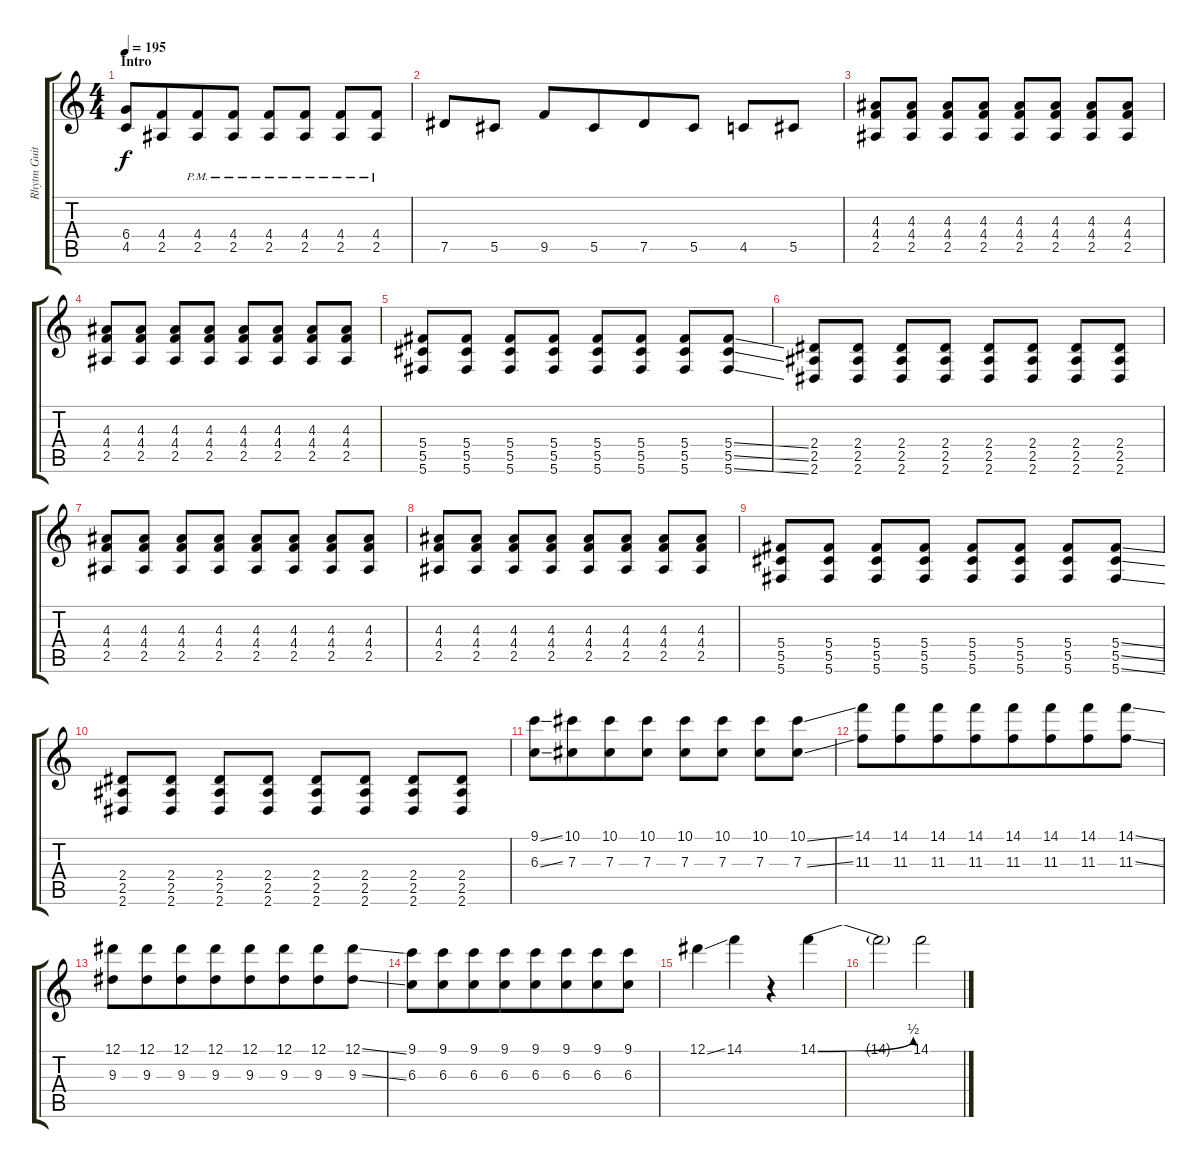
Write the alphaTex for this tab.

\track ("Rhytm Guitar" "Rhytm Guit") {instrument distortionguitar}
\staff {score tabs}
\tuning (Eb4 Bb3 Gb3 Db3 Ab2 Db2) {hide}
\ts (4 4)
\section ("" "Intro")
\tempo 195
\clef g2
\ks c
(6.4 4.5).8{dy f instrument distortionguitar beam merge} (4.4 2.5).8{beam merge} (4.4{pm} 2.5{pm}).8 (4.4{pm} 2.5{pm}).8 (4.4{pm} 2.5{pm}).8{beam merge} (4.4{pm} 2.5{pm}).8 (4.4{pm} 2.5{pm}).8 (4.4{pm} 2.5{pm}).8 |
7.5.8 5.5.8 9.5.8 5.5.8{beam merge} 7.5.8 5.5.8 4.5.8{beam merge} 5.5.8 |
(4.3 4.4 2.5).8 (4.3 4.4 2.5).8 (4.3 4.4 2.5).8 (4.3 4.4 2.5).8 (4.3 4.4 2.5).8 (4.3 4.4 2.5).8 (4.3 4.4 2.5).8{beam merge} (4.3 4.4 2.5).8 |
(4.3 4.4 2.5).8 (4.3 4.4 2.5).8 (4.3 4.4 2.5).8 (4.3 4.4 2.5).8 (4.3 4.4 2.5).8 (4.3 4.4 2.5).8 (4.3 4.4 2.5).8{beam merge} (4.3 4.4 2.5).8 |
(5.4 5.5 5.6).8 (5.4 5.5 5.6).8 (5.4 5.5 5.6).8 (5.4 5.5 5.6).8 (5.4 5.5 5.6).8 (5.4 5.5 5.6).8 (5.4 5.5 5.6).8{beam merge} (5.4{ss} 5.5{ss} 5.6{ss}).8 |
(2.4 2.5 2.6).8 (2.4 2.5 2.6).8 (2.4 2.5 2.6).8 (2.4 2.5 2.6).8 (2.4 2.5 2.6).8 (2.4 2.5 2.6).8 (2.4 2.5 2.6).8{beam merge} (2.4 2.5 2.6).8 |
(4.3 4.4 2.5).8 (4.3 4.4 2.5).8 (4.3 4.4 2.5).8 (4.3 4.4 2.5).8 (4.3 4.4 2.5).8 (4.3 4.4 2.5).8 (4.3 4.4 2.5).8{beam merge} (4.3 4.4 2.5).8 |
(4.3 4.4 2.5).8 (4.3 4.4 2.5).8 (4.3 4.4 2.5).8 (4.3 4.4 2.5).8 (4.3 4.4 2.5).8 (4.3 4.4 2.5).8 (4.3 4.4 2.5).8{beam merge} (4.3 4.4 2.5).8 |
(5.4 5.5 5.6).8 (5.4 5.5 5.6).8 (5.4 5.5 5.6).8 (5.4 5.5 5.6).8 (5.4 5.5 5.6).8 (5.4 5.5 5.6).8 (5.4 5.5 5.6).8{beam merge} (5.4{ss} 5.5{ss} 5.6{ss}).8 |
(2.4 2.5 2.6).8 (2.4 2.5 2.6).8 (2.4 2.5 2.6).8 (2.4 2.5 2.6).8 (2.4 2.5 2.6).8 (2.4 2.5 2.6).8 (2.4 2.5 2.6).8{beam merge} (2.4 2.5 2.6).8 |
(9.1{ss} 6.3{ss}).8{beam merge} (10.1 7.3).8{beam merge} (10.1 7.3).8{beam merge} (10.1 7.3).8 (10.1 7.3).8{beam merge} (10.1 7.3).8 (10.1 7.3).8 (10.1{ss} 7.3{ss}).8 |
(14.1 11.3).8 (14.1 11.3).8{beam merge} (14.1 11.3).8{beam merge} (14.1 11.3).8{beam merge} (14.1 11.3).8{beam merge} (14.1 11.3).8{beam merge} (14.1 11.3).8 (14.1{ss} 11.3{ss}).8 |
(12.1 9.3).8 (12.1 9.3).8{beam merge} (12.1 9.3).8{beam merge} (12.1 9.3).8{beam merge} (12.1 9.3).8{beam merge} (12.1 9.3).8{beam merge} (12.1 9.3).8 (12.1{ss} 9.3{ss}).8 |
(9.1 6.3).8 (9.1 6.3).8{beam merge} (9.1 6.3).8{beam merge} (9.1 6.3).8{beam merge} (9.1 6.3).8{beam merge} (9.1 6.3).8{beam merge} (9.1 6.3).8 (9.1 6.3).8 |
12.1{ss}.4{beam merge} 14.1.4 r.4 14.1{be (bend 0 0 60 2)}.4 |
14.1{t}.2{beam merge} 14.1.2
